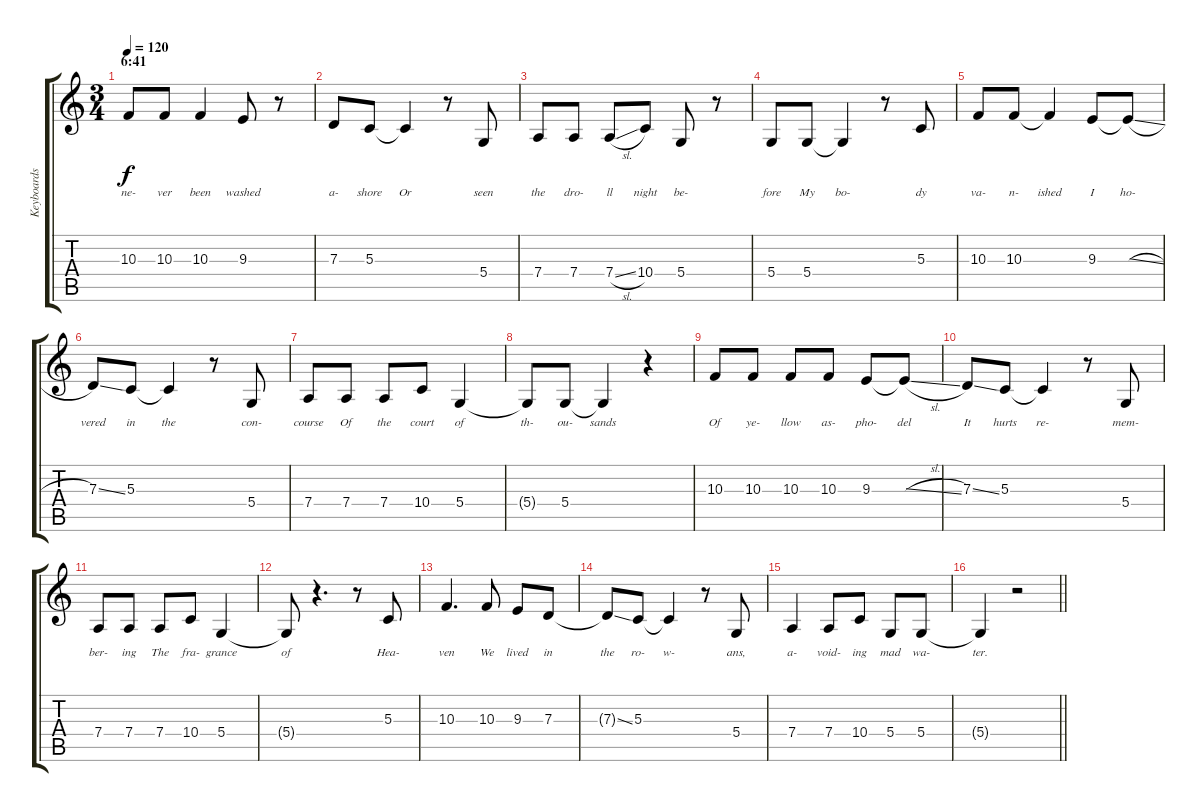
\track ("Keyboards 1 and Vocals" "Keyboards ") {instrument electricpiano1}
\staff {score tabs}
\tuning (E4 B3 G3 D3 A2 E2) {hide}
\ts (3 4)
\section ("" "6:41")
\tempo 120
\clef g2
\ks c
10.3.8{lyrics (0 "ne-") lyrics (1 "") lyrics (2 "") lyrics (3 "") lyrics (4 "") dy f} 10.3.8{lyrics (0 "ver") lyrics (1 "") lyrics (2 "") lyrics (3 "") lyrics (4 "")} 10.3.4{lyrics (0 "been") lyrics (1 "") lyrics (2 "") lyrics (3 "") lyrics (4 "")} 9.3.8{lyrics (0 "washed") lyrics (1 "") lyrics (2 "") lyrics (3 "") lyrics (4 "")} r.8 |
7.3.8{lyrics (0 "a-") lyrics (1 "") lyrics (2 "") lyrics (3 "") lyrics (4 "")} 5.3.8{lyrics (0 "shore") lyrics (1 "") lyrics (2 "") lyrics (3 "") lyrics (4 "")} 5.3{t}.4{lyrics (0 "Or") lyrics (1 "") lyrics (2 "") lyrics (3 "") lyrics (4 "")} r.8 5.4.8{lyrics (0 "seen") lyrics (1 "") lyrics (2 "") lyrics (3 "") lyrics (4 "")} |
7.4.8{lyrics (0 "the") lyrics (1 "") lyrics (2 "") lyrics (3 "") lyrics (4 "")} 7.4.8{lyrics (0 "dro-") lyrics (1 "") lyrics (2 "") lyrics (3 "") lyrics (4 "")} 7.4{sl}.8{lyrics (0 "ll") lyrics (1 "") lyrics (2 "") lyrics (3 "") lyrics (4 "")} 10.4.8{lyrics (0 "night") lyrics (1 "") lyrics (2 "") lyrics (3 "") lyrics (4 "")} 5.4.8{lyrics (0 "be-") lyrics (1 "") lyrics (2 "") lyrics (3 "") lyrics (4 "")} r.8 |
5.4.8{lyrics (0 "fore") lyrics (1 "") lyrics (2 "") lyrics (3 "") lyrics (4 "")} 5.4.8{lyrics (0 "My") lyrics (1 "") lyrics (2 "") lyrics (3 "") lyrics (4 "")} 5.4{t}.4{lyrics (0 "bo-") lyrics (1 "") lyrics (2 "") lyrics (3 "") lyrics (4 "")} r.8 5.3.8{lyrics (0 "dy") lyrics (1 "") lyrics (2 "") lyrics (3 "") lyrics (4 "")} |
10.3.8{lyrics (0 "va-") lyrics (1 "") lyrics (2 "") lyrics (3 "") lyrics (4 "")} 10.3.8{lyrics (0 "n-") lyrics (1 "") lyrics (2 "") lyrics (3 "") lyrics (4 "")} 10.3{t}.4{lyrics (0 "ished") lyrics (1 "") lyrics (2 "") lyrics (3 "") lyrics (4 "")} 9.3.8{lyrics (0 "I") lyrics (1 "") lyrics (2 "") lyrics (3 "") lyrics (4 "")} 9.3{sl t}.8{lyrics (0 "ho-") lyrics (1 "") lyrics (2 "") lyrics (3 "") lyrics (4 "")} |
7.3{ss}.8{lyrics (0 "vered") lyrics (1 "") lyrics (2 "") lyrics (3 "") lyrics (4 "")} 5.3.8{lyrics (0 "in") lyrics (1 "") lyrics (2 "") lyrics (3 "") lyrics (4 "")} 5.3{t}.4{lyrics (0 "the") lyrics (1 "") lyrics (2 "") lyrics (3 "") lyrics (4 "")} r.8 5.4.8{lyrics (0 "con-") lyrics (1 "") lyrics (2 "") lyrics (3 "") lyrics (4 "")} |
7.4.8{lyrics (0 "course") lyrics (1 "") lyrics (2 "") lyrics (3 "") lyrics (4 "")} 7.4.8{lyrics (0 "Of") lyrics (1 "") lyrics (2 "") lyrics (3 "") lyrics (4 "")} 7.4.8{lyrics (0 "the") lyrics (1 "") lyrics (2 "") lyrics (3 "") lyrics (4 "")} 10.4.8{lyrics (0 "court") lyrics (1 "") lyrics (2 "") lyrics (3 "") lyrics (4 "")} 5.4.4{lyrics (0 "of") lyrics (1 "") lyrics (2 "") lyrics (3 "") lyrics (4 "")} |
5.4{t}.8{lyrics (0 "th-") lyrics (1 "") lyrics (2 "") lyrics (3 "") lyrics (4 "")} 5.4.8{lyrics (0 "ou-") lyrics (1 "") lyrics (2 "") lyrics (3 "") lyrics (4 "")} 5.4{t}.4{lyrics (0 "sands") lyrics (1 "") lyrics (2 "") lyrics (3 "") lyrics (4 "")} r.4 |
10.3.8{lyrics (0 "Of") lyrics (1 "") lyrics (2 "") lyrics (3 "") lyrics (4 "")} 10.3.8{lyrics (0 "ye-") lyrics (1 "") lyrics (2 "") lyrics (3 "") lyrics (4 "")} 10.3.8{lyrics (0 "llow") lyrics (1 "") lyrics (2 "") lyrics (3 "") lyrics (4 "")} 10.3.8{lyrics (0 "as-") lyrics (1 "") lyrics (2 "") lyrics (3 "") lyrics (4 "")} 9.3.8{lyrics (0 "pho-") lyrics (1 "") lyrics (2 "") lyrics (3 "") lyrics (4 "")} 9.3{sl t}.8{lyrics (0 "del") lyrics (1 "") lyrics (2 "") lyrics (3 "") lyrics (4 "")} |
7.3{ss}.8{lyrics (0 "It") lyrics (1 "") lyrics (2 "") lyrics (3 "") lyrics (4 "")} 5.3.8{lyrics (0 "hurts") lyrics (1 "") lyrics (2 "") lyrics (3 "") lyrics (4 "")} 5.3{t}.4{lyrics (0 "re-") lyrics (1 "") lyrics (2 "") lyrics (3 "") lyrics (4 "")} r.8 5.4.8{lyrics (0 "mem-") lyrics (1 "") lyrics (2 "") lyrics (3 "") lyrics (4 "")} |
7.4.8{lyrics (0 "ber-") lyrics (1 "") lyrics (2 "") lyrics (3 "") lyrics (4 "")} 7.4.8{lyrics (0 "ing") lyrics (1 "") lyrics (2 "") lyrics (3 "") lyrics (4 "")} 7.4.8{lyrics (0 "The") lyrics (1 "") lyrics (2 "") lyrics (3 "") lyrics (4 "")} 10.4.8{lyrics (0 "fra-") lyrics (1 "") lyrics (2 "") lyrics (3 "") lyrics (4 "")} 5.4.4{lyrics (0 "grance") lyrics (1 "") lyrics (2 "") lyrics (3 "") lyrics (4 "")} |
5.4{t}.8{lyrics (0 "of") lyrics (1 "") lyrics (2 "") lyrics (3 "") lyrics (4 "")} r.4{d} r.8 5.3.8{lyrics (0 "Hea-") lyrics (1 "") lyrics (2 "") lyrics (3 "") lyrics (4 "")} |
10.3.4{d lyrics (0 "ven") lyrics (1 "") lyrics (2 "") lyrics (3 "") lyrics (4 "")} 10.3.8{lyrics (0 "We") lyrics (1 "") lyrics (2 "") lyrics (3 "") lyrics (4 "")} 9.3.8{lyrics (0 "lived") lyrics (1 "") lyrics (2 "") lyrics (3 "") lyrics (4 "")} 7.3.8{lyrics (0 "in") lyrics (1 "") lyrics (2 "") lyrics (3 "") lyrics (4 "")} |
7.3{ss t}.8{lyrics (0 "the") lyrics (1 "") lyrics (2 "") lyrics (3 "") lyrics (4 "")} 5.3.8{lyrics (0 "ro-") lyrics (1 "") lyrics (2 "") lyrics (3 "") lyrics (4 "")} 5.3{t}.4{lyrics (0 "w-") lyrics (1 "") lyrics (2 "") lyrics (3 "") lyrics (4 "")} r.8 5.4.8{lyrics (0 "ans,") lyrics (1 "") lyrics (2 "") lyrics (3 "") lyrics (4 "")} |
7.4.4{lyrics (0 "a-") lyrics (1 "") lyrics (2 "") lyrics (3 "") lyrics (4 "")} 7.4.8{lyrics (0 "void-") lyrics (1 "") lyrics (2 "") lyrics (3 "") lyrics (4 "")} 10.4.8{lyrics (0 "ing") lyrics (1 "") lyrics (2 "") lyrics (3 "") lyrics (4 "")} 5.4.8{lyrics (0 "mad") lyrics (1 "") lyrics (2 "") lyrics (3 "") lyrics (4 "")} 5.4.8{lyrics (0 "wa-") lyrics (1 "") lyrics (2 "") lyrics (3 "") lyrics (4 "")} |
\barLineRight lightlight
5.4{t}.4{lyrics (0 "ter.") lyrics (1 "") lyrics (2 "") lyrics (3 "") lyrics (4 "")} r.2
